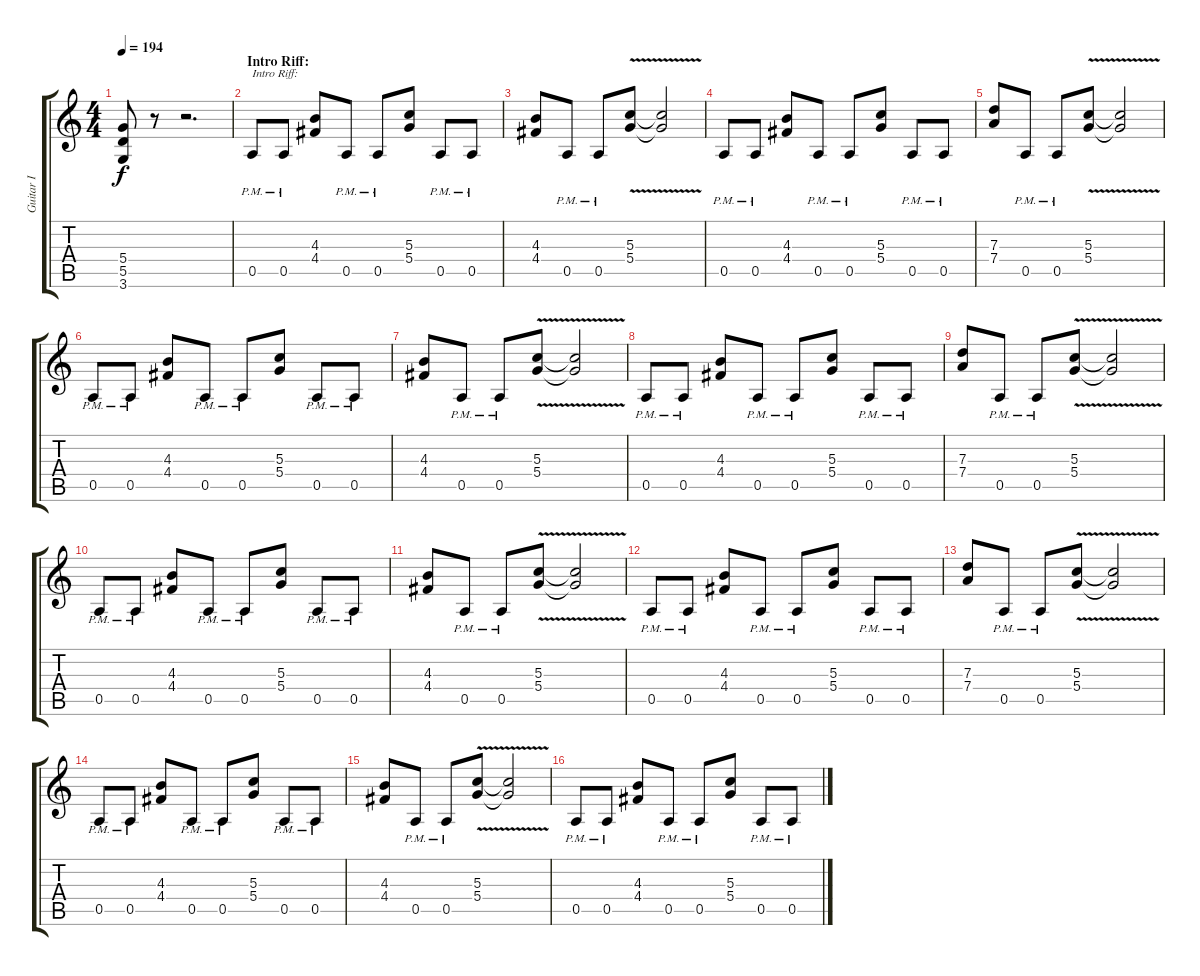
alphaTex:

\track ("Guitar I" "Guitar I") {instrument distortionguitar}
\staff {score tabs}
\tuning (E4 B3 G3 D3 A2 E2) {hide}
\ts (4 4)
\tempo 194
\clef g2
\ks c
(5.4 5.5 3.6).8{dy f} r.8 r.2{d} |
\section ("" "Intro Riff:")
0.5{pm}.8{txt "Intro Riff:"} 0.5{pm}.8 (4.3 4.4).8 0.5{pm}.8 0.5{pm}.8 (5.3 5.4).8 0.5{pm}.8 0.5{pm}.8 |
(4.3 4.4).8 0.5{pm}.8 0.5{pm}.8 (5.3{v} 5.4).8 (5.3{t} 5.4{t}).2 |
0.5{pm}.8 0.5{pm}.8 (4.3 4.4).8 0.5{pm}.8 0.5{pm}.8 (5.3 5.4).8 0.5{pm}.8 0.5{pm}.8 |
(7.3 7.4).8 0.5{pm}.8 0.5{pm}.8 (5.3{v} 5.4).8 (5.3{t} 5.4{t}).2 |
0.5{pm}.8 0.5{pm}.8 (4.3 4.4).8 0.5{pm}.8 0.5{pm}.8 (5.3 5.4).8 0.5{pm}.8 0.5{pm}.8 |
(4.3 4.4).8 0.5{pm}.8 0.5{pm}.8 (5.3{v} 5.4).8 (5.3{t} 5.4{t}).2 |
0.5{pm}.8 0.5{pm}.8 (4.3 4.4).8 0.5{pm}.8 0.5{pm}.8 (5.3 5.4).8 0.5{pm}.8 0.5{pm}.8 |
(7.3 7.4).8 0.5{pm}.8 0.5{pm}.8 (5.3{v} 5.4).8 (5.3{t} 5.4{t}).2 |
0.5{pm}.8 0.5{pm}.8 (4.3 4.4).8 0.5{pm}.8 0.5{pm}.8 (5.3 5.4).8 0.5{pm}.8 0.5{pm}.8 |
(4.3 4.4).8 0.5{pm}.8 0.5{pm}.8 (5.3{v} 5.4).8 (5.3{t} 5.4{t}).2 |
0.5{pm}.8 0.5{pm}.8 (4.3 4.4).8 0.5{pm}.8 0.5{pm}.8 (5.3 5.4).8 0.5{pm}.8 0.5{pm}.8 |
(7.3 7.4).8 0.5{pm}.8 0.5{pm}.8 (5.3{v} 5.4).8 (5.3{t} 5.4{t}).2 |
0.5{pm}.8 0.5{pm}.8 (4.3 4.4).8 0.5{pm}.8 0.5{pm}.8 (5.3 5.4).8 0.5{pm}.8 0.5{pm}.8 |
(4.3 4.4).8 0.5{pm}.8 0.5{pm}.8 (5.3{v} 5.4).8 (5.3{t} 5.4{t}).2 |
0.5{pm}.8 0.5{pm}.8 (4.3 4.4).8 0.5{pm}.8 0.5{pm}.8 (5.3 5.4).8 0.5{pm}.8 0.5{pm}.8
